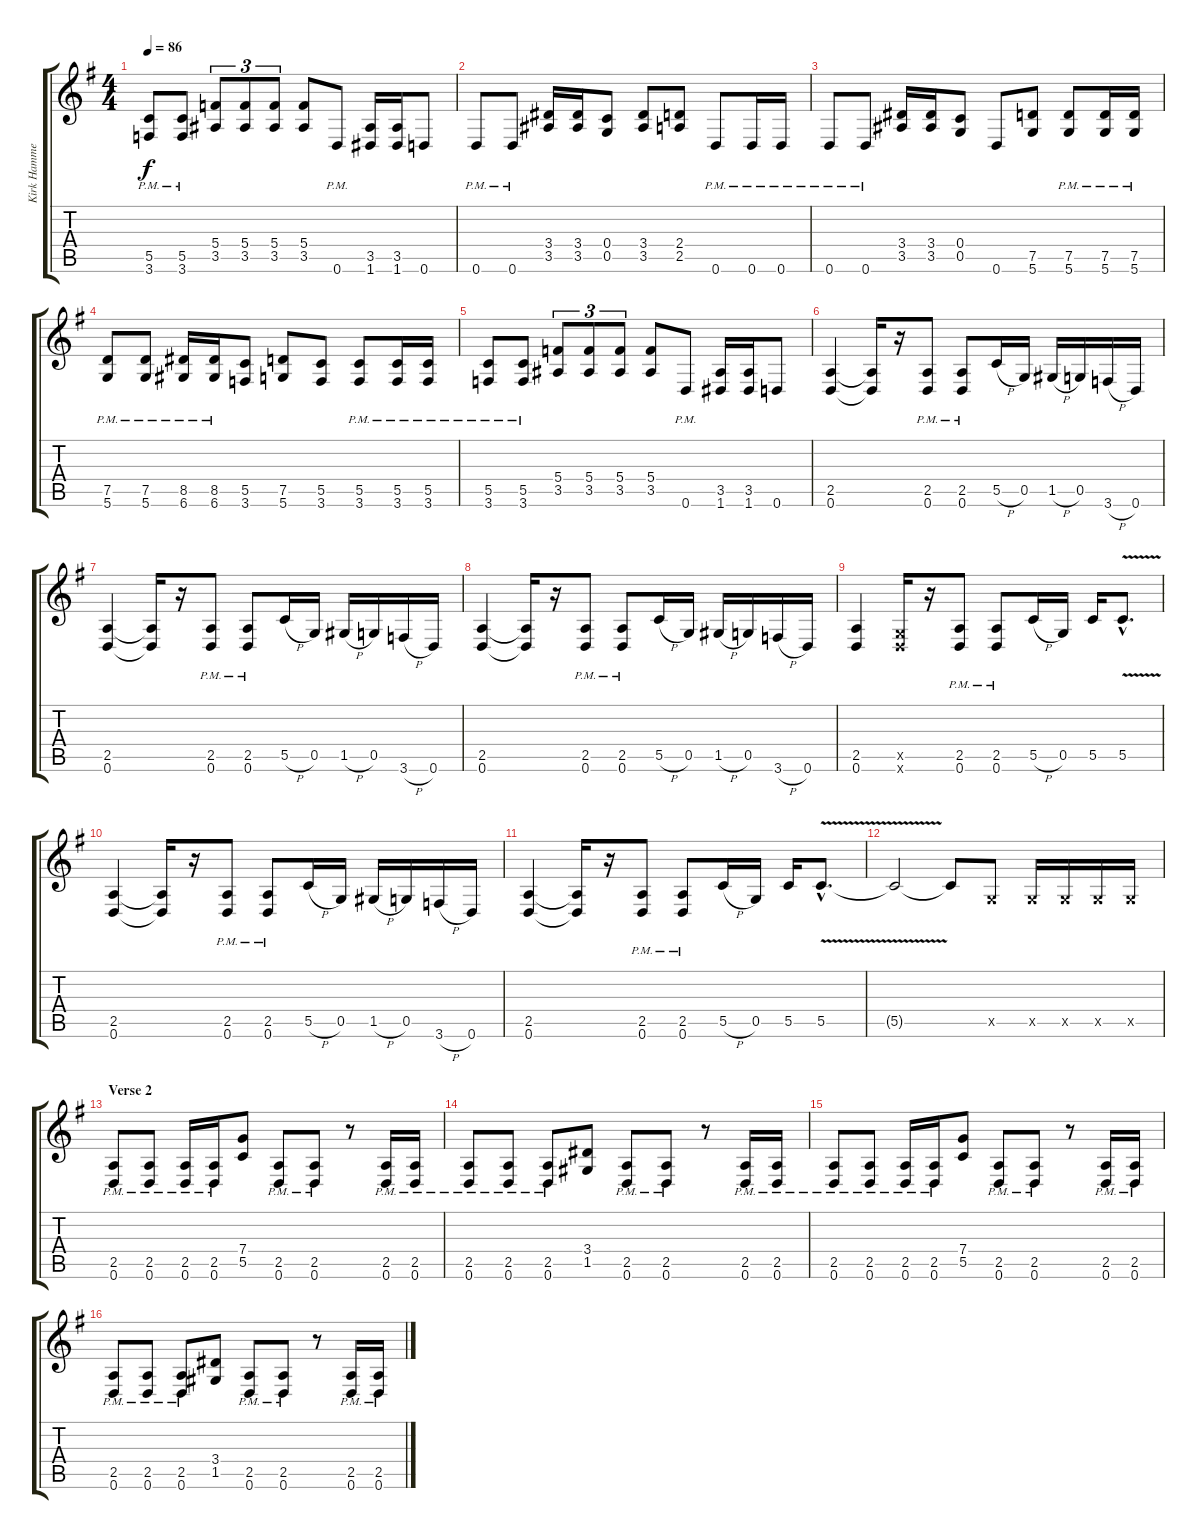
\track ("Kirk Hammett" "Kirk Hamme") {instrument distortionguitar}
\staff {score tabs}
\tuning (D4 A3 F3 C3 G2 D2) {hide}
\ts (4 4)
\tempo 86
\clef g2
\ks g
(5.5{pm} 3.6{pm}).8{dy f} (5.5{pm} 3.6{pm}).8 (5.4 3.5).8{tu (3 2)} (5.4 3.5).8{tu (3 2)} (5.4 3.5).8{tu (3 2)} (5.4 3.5).8 0.6{pm}.8 (3.5 1.6).16 (3.5 1.6).16 0.6.8 |
0.6{pm}.8 0.6{pm}.8 (3.4 3.5).16 (3.4 3.5).16 (0.4 0.5).8 (3.4 3.5).8 (2.4 2.5).8 0.6{pm}.8 0.6{pm}.16 0.6{pm}.16 |
0.6{pm}.8 0.6{pm}.8 (3.4 3.5).16 (3.4 3.5).16 (0.4 0.5).8 0.6.8 (7.5 5.6).8 (7.5{pm} 5.6{pm}).8 (7.5{pm} 5.6{pm}).16 (7.5{pm} 5.6{pm}).16 |
(7.5{pm} 5.6{pm}).8 (7.5{pm} 5.6{pm}).8 (8.5{pm} 6.6{pm}).16 (8.5{pm} 6.6{pm}).16 (5.5 3.6).8 (7.5 5.6).8 (5.5 3.6).8 (5.5{pm} 3.6{pm}).8 (5.5{pm} 3.6{pm}).16 (5.5{pm} 3.6{pm}).16 |
(5.5{pm} 3.6{pm}).8 (5.5{pm} 3.6{pm}).8 (5.4 3.5).8{tu (3 2)} (5.4 3.5).8{tu (3 2)} (5.4 3.5).8{tu (3 2)} (5.4 3.5).8 0.6{pm}.8 (3.5 1.6).16 (3.5 1.6).16 0.6.8 |
(2.5 0.6).4 (2.5{t} 0.6{t}).16 r.16 (2.5{pm} 0.6{pm}).8 (2.5{pm} 0.6{pm}).8 5.5{h}.16 0.5.16 1.5{h}.16 0.5.16 3.6{h}.16 0.6.16 |
(2.5 0.6).4 (2.5{t} 0.6{t}).16 r.16 (2.5{pm} 0.6{pm}).8 (2.5{pm} 0.6{pm}).8 5.5{h}.16 0.5.16 1.5{h}.16 0.5.16 3.6{h}.16 0.6.16 |
(2.5 0.6).4 (2.5{t} 0.6{t}).16 r.16 (2.5{pm} 0.6{pm}).8 (2.5{pm} 0.6{pm}).8 5.5{h}.16 0.5.16 1.5{h}.16 0.5.16 3.6{h}.16 0.6.16 |
(2.5 0.6).4 (0.5{x} 0.6{x}).16 r.16 (2.5{pm} 0.6{pm}).8 (2.5{pm} 0.6{pm}).8 5.5{h}.16 0.5.16 5.5.16 5.5{v hac}.8{d} |
(2.5 0.6).4 (2.5{t} 0.6{t}).16 r.16 (2.5{pm} 0.6{pm}).8 (2.5{pm} 0.6{pm}).8 5.5{h}.16 0.5.16 1.5{h}.16 0.5.16 3.6{h}.16 0.6.16 |
(2.5 0.6).4 (2.5{t} 0.6{t}).16 r.16 (2.5{pm} 0.6{pm}).8 (2.5{pm} 0.6{pm}).8 5.5{h}.16 0.5.16 5.5.16 5.5{v hac}.8{d} |
5.5{t}.2 5.5{t}.8 0.5{x}.8 0.5{x}.16 0.5{x}.16 0.5{x}.16 0.5{x}.16 |
\section ("" "Verse 2")
(2.5{pm} 0.6{pm}).8 (2.5{pm} 0.6{pm}).8 (2.5{pm} 0.6{pm}).16 (2.5{pm} 0.6{pm}).16 (7.4 5.5).8 (2.5{pm} 0.6{pm}).8 (2.5{pm} 0.6{pm}).8 r.8 (2.5{pm} 0.6{pm}).16 (2.5{pm} 0.6{pm}).16 |
(2.5{pm} 0.6{pm}).8 (2.5{pm} 0.6{pm}).8 (2.5{pm} 0.6{pm}).8 (3.4 1.5).8 (2.5{pm} 0.6{pm}).8 (2.5{pm} 0.6{pm}).8 r.8 (2.5{pm} 0.6{pm}).16 (2.5{pm} 0.6{pm}).16 |
(2.5{pm} 0.6{pm}).8 (2.5{pm} 0.6{pm}).8 (2.5{pm} 0.6{pm}).16 (2.5{pm} 0.6{pm}).16 (7.4 5.5).8 (2.5{pm} 0.6{pm}).8 (2.5{pm} 0.6{pm}).8 r.8 (2.5{pm} 0.6{pm}).16 (2.5{pm} 0.6{pm}).16 |
(2.5{pm} 0.6{pm}).8 (2.5{pm} 0.6{pm}).8 (2.5{pm} 0.6{pm}).8 (3.4 1.5).8 (2.5{pm} 0.6{pm}).8 (2.5{pm} 0.6{pm}).8 r.8 (2.5{pm} 0.6{pm}).16 (2.5{pm} 0.6{pm}).16
